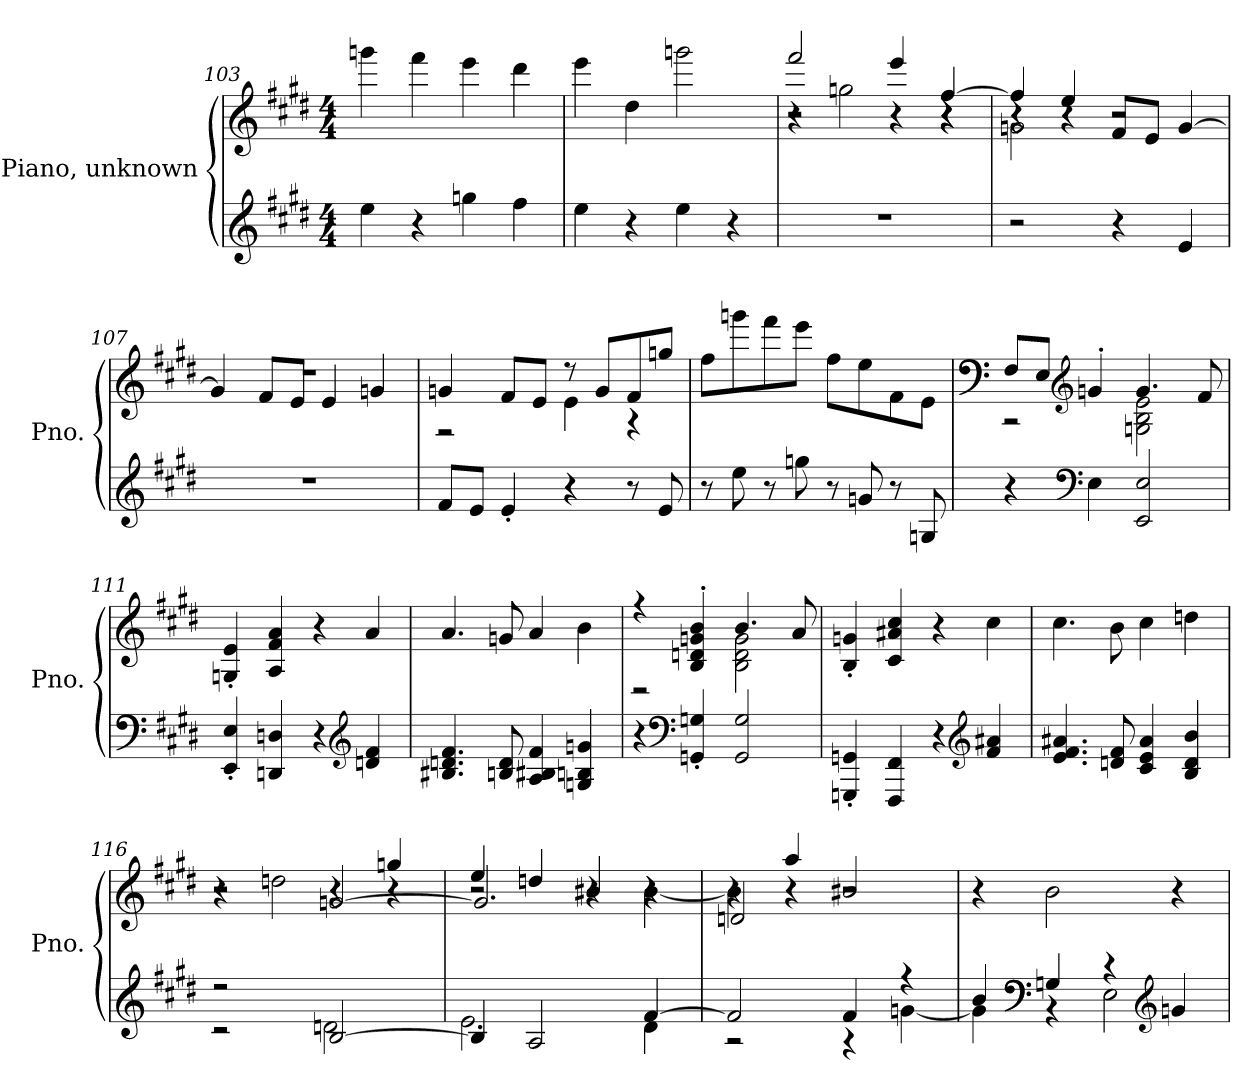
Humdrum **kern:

**kern	**kern
*part1	*part1
*staff2	*staff1
*I"Piano, unknown	*
*I'Pno.	*
*clefG2	*clefG2
*k[f#c#g#d#]	*k[f#c#g#d#]
*M4/4	*M4/4
=103	=103
4ee\	4gggn\
4r	4fff#\
4ggn\	4eee\
4ff#\	4ddd#\
=104	=104
4ee\	4eee\
4r	4dd#\
4ee\	2gggn\
4r	.
!!LO:LB:g=z
=105	=105
*	*^
*	*	*^
1r	2fff#/	4r	2r
.	.	2ggn\	.
.	4r	.	4eee/
.	[4ff#/	4r	4r
=106	=106	=106	=106
2r	4ff#/]	2gn\	4r
.	4r	.	4ee/
4r	2r	2r	8f#/L
.	.	.	8e/J
4e/	.	.	[4g/
*	*	*v	*v
=107	=107	=107
1r	1r	4g/]
.	.	8f#/L
.	.	8e/J
.	.	4e/
.	.	4gn/
=108	=108	=108
8f#/L	4gn/	2r
8e/J	.	.
4e'/	8f#/L	.
.	8e/J	.
4r	8r	4e\
.	8g/L	.
8r	8f#/	4r
8e/	8ggn/J	.
*	*v	*v
=109	=109
8r	8ff#\L
8ee\	8gggn\
8r	8fff#\
8ggn\	8eee\J
8r	8ff#\L
8gn/	8ee\
8r	8f#\
8Gn/	8e\J
!!LO:LB:g=z
=110	=110
*	*clefF4
*	*^
4r	8F#/L	2r
.	8E/J	.
*clefF4	*clefG2	*
4E\	4gn'/	.
2EE/ 2E/	4.g/	2Gn\ 2B\ 2e\
.	8f#/	.
*	*v	*v
=111	=111
4EE/' 4E/'	4Gn/' 4e/'
4DDn/ 4Dn/	4A/ 4f#/ 4a/
4r	4r
*clefG2	*
4dn/ 4f#/	4a/
=112	=112
4.B#X/ 4.dn/ 4.f#/	4.a/
8Bn/ 8d/	8gn/
4A/ 4B#X/ 4f#/	4a/
4Gn/ 4Bn/ 4gn/	4b\
=113	=113
*	*^
4r	4r	2r
*clefF4	*	*
4GGn/' 4Gn/'	4B/' 4dn/' 4gn/' 4b/'	.
2GG/ 2G/	4.b/	2B\ 2d\ 2g\
.	8a/	.
*	*v	*v
!!LO:PB:g=z
=114	=114
4GGGn/' 4GGn/'	4B/' 4gn/'
4FFF#/ 4FF#/	4c#/ 4a#X/ 4cc#/
4r	4r
*clefG2	*
4f#/ 4a#X/	4cc#\
=115	=115
4.e/ 4.f#/ 4.a#X/	4.cc#\
8dn/ 8f#/	8b\
4c#/ 4e/ 4a#/	4cc#\
4B/ 4d/ 4b/	4ddn\
=116	=116
*^	*^
*	*	*	*^
2r	2r	2r	4r	2r
.	.	.	2ddn\	.
[2B/	2dn\	4r	.	[2gn/
.	.	4ggn/	4r	.
=117	=117	=117	=117	=117
4B/]	2.e\	4ee/	2r	2.g/]
2A/	.	4ddn/	.	.
.	.	4b#X/	4r	.
[4f#/	4d#\	4r	[4b#\	4r
=118	=118	=118	=118	=118
2f#/]	2r	4r	4b#\]	2dn/
.	.	4aa/	4r	.
4f#/	4r	2b#X/	2r	2r
4r	[4gn\	.	.	.
*	*	*v	*v	*v
!!LO:LB:g=z
=119	=119	=119
4b/	4g\]	4r
*clefF4	*	*
4Gn/	4r	2b\
4r	2E\	.
*clefG2	*	*
4gn/	.	4r
*v	*v	*
=	=
*-	*-
